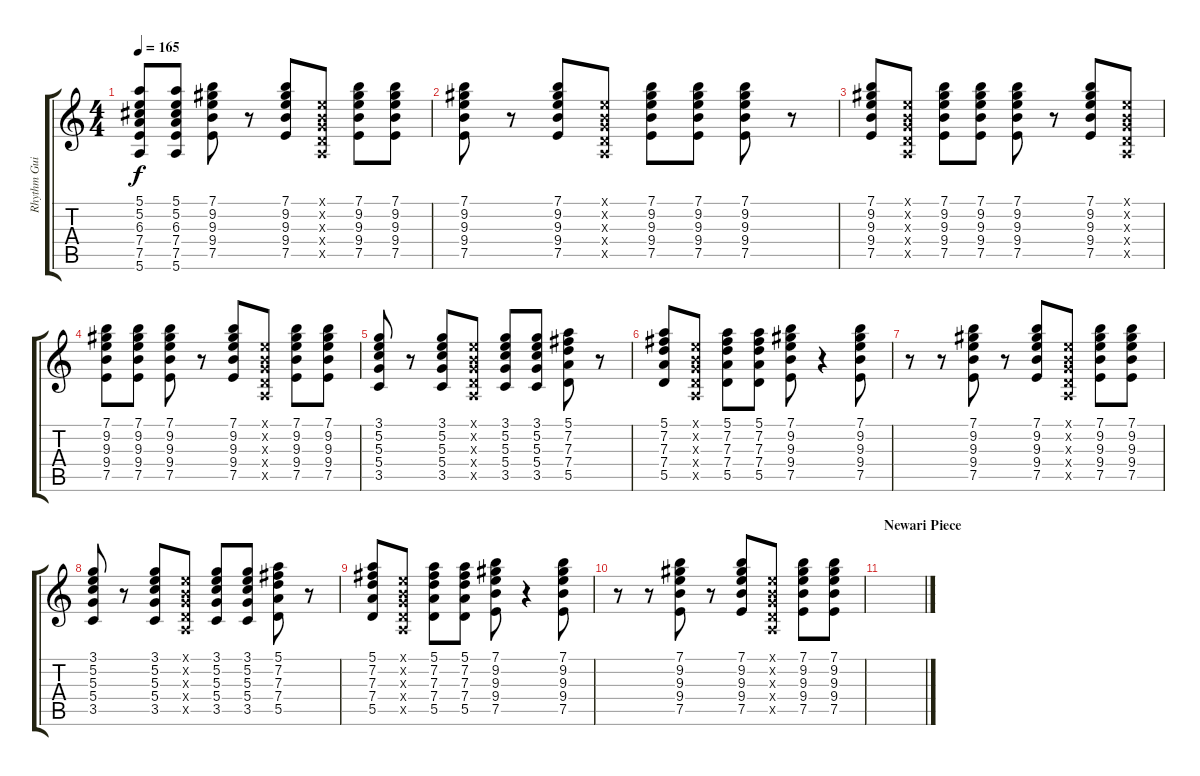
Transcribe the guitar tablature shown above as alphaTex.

\track ("Rhythm Guitar" "Rhythm Gui") {instrument acousticguitarsteel}
\staff {score tabs}
\tuning (E4 B3 G3 D3 A2 E2) {hide}
\ts (4 4)
\tempo 165
\clef g2
\ks c
(5.1 5.2 6.3 7.4 7.5 5.6).8{dy f} (5.1 5.2 6.3 7.4 7.5 5.6).8 (7.1 9.2 9.3 9.4 7.5).8 r.8 (7.1 9.2 9.3 9.4 7.5).8 (0.1{x} 0.2{x} 0.3{x} 0.4{x} 0.5{x}).8 (7.1 9.2 9.3 9.4 7.5).8 (7.1 9.2 9.3 9.4 7.5).8 |
(7.1 9.2 9.3 9.4 7.5).8 r.8 (7.1 9.2 9.3 9.4 7.5).8 (0.1{x} 0.2{x} 0.3{x} 0.4{x} 0.5{x}).8 (7.1 9.2 9.3 9.4 7.5).8 (7.1 9.2 9.3 9.4 7.5).8 (7.1 9.2 9.3 9.4 7.5).8 r.8 |
(7.1 9.2 9.3 9.4 7.5).8 (0.1{x} 0.2{x} 0.3{x} 0.4{x} 0.5{x}).8 (7.1 9.2 9.3 9.4 7.5).8 (7.1 9.2 9.3 9.4 7.5).8 (7.1 9.2 9.3 9.4 7.5).8 r.8 (7.1 9.2 9.3 9.4 7.5).8 (0.1{x} 0.2{x} 0.3{x} 0.4{x} 0.5{x}).8 |
(7.1 9.2 9.3 9.4 7.5).8 (7.1 9.2 9.3 9.4 7.5).8 (7.1 9.2 9.3 9.4 7.5).8 r.8 (7.1 9.2 9.3 9.4 7.5).8 (0.1{x} 0.2{x} 0.3{x} 0.4{x} 0.5{x}).8 (7.1 9.2 9.3 9.4 7.5).8 (7.1 9.2 9.3 9.4 7.5).8 |
(3.1 5.2 5.3 5.4 3.5).8 r.8 (3.1 5.2 5.3 5.4 3.5).8 (0.1{x} 0.2{x} 0.3{x} 0.4{x} 0.5{x}).8 (3.1 5.2 5.3 5.4 3.5).8 (3.1 5.2 5.3 5.4 3.5).8 (5.1 7.2 7.3 7.4 5.5).8 r.8 |
(5.1 7.2 7.3 7.4 5.5).8 (0.1{x} 0.2{x} 0.3{x} 0.4{x} 0.5{x}).8 (5.1 7.2 7.3 7.4 5.5).8 (5.1 7.2 7.3 7.4 5.5).8 (7.1 9.2 9.3 9.4 7.5).8 r.4 (7.1 9.2 9.3 9.4 7.5).8 |
r.8 r.8 (7.1 9.2 9.3 9.4 7.5).8 r.8 (7.1 9.2 9.3 9.4 7.5).8 (0.1{x} 0.2{x} 0.3{x} 0.4{x} 0.5{x}).8 (7.1 9.2 9.3 9.4 7.5).8 (7.1 9.2 9.3 9.4 7.5).8 |
(3.1 5.2 5.3 5.4 3.5).8 r.8 (3.1 5.2 5.3 5.4 3.5).8 (0.1{x} 0.2{x} 0.3{x} 0.4{x} 0.5{x}).8 (3.1 5.2 5.3 5.4 3.5).8 (3.1 5.2 5.3 5.4 3.5).8 (5.1 7.2 7.3 7.4 5.5).8 r.8 |
(5.1 7.2 7.3 7.4 5.5).8 (0.1{x} 0.2{x} 0.3{x} 0.4{x} 0.5{x}).8 (5.1 7.2 7.3 7.4 5.5).8 (5.1 7.2 7.3 7.4 5.5).8 (7.1 9.2 9.3 9.4 7.5).8 r.4 (7.1 9.2 9.3 9.4 7.5).8 |
r.8 r.8 (7.1 9.2 9.3 9.4 7.5).8 r.8 (7.1 9.2 9.3 9.4 7.5).8 (0.1{x} 0.2{x} 0.3{x} 0.4{x} 0.5{x}).8 (7.1 9.2 9.3 9.4 7.5).8 (7.1 9.2 9.3 9.4 7.5).8 |
\section ("" "Newari Piece")
